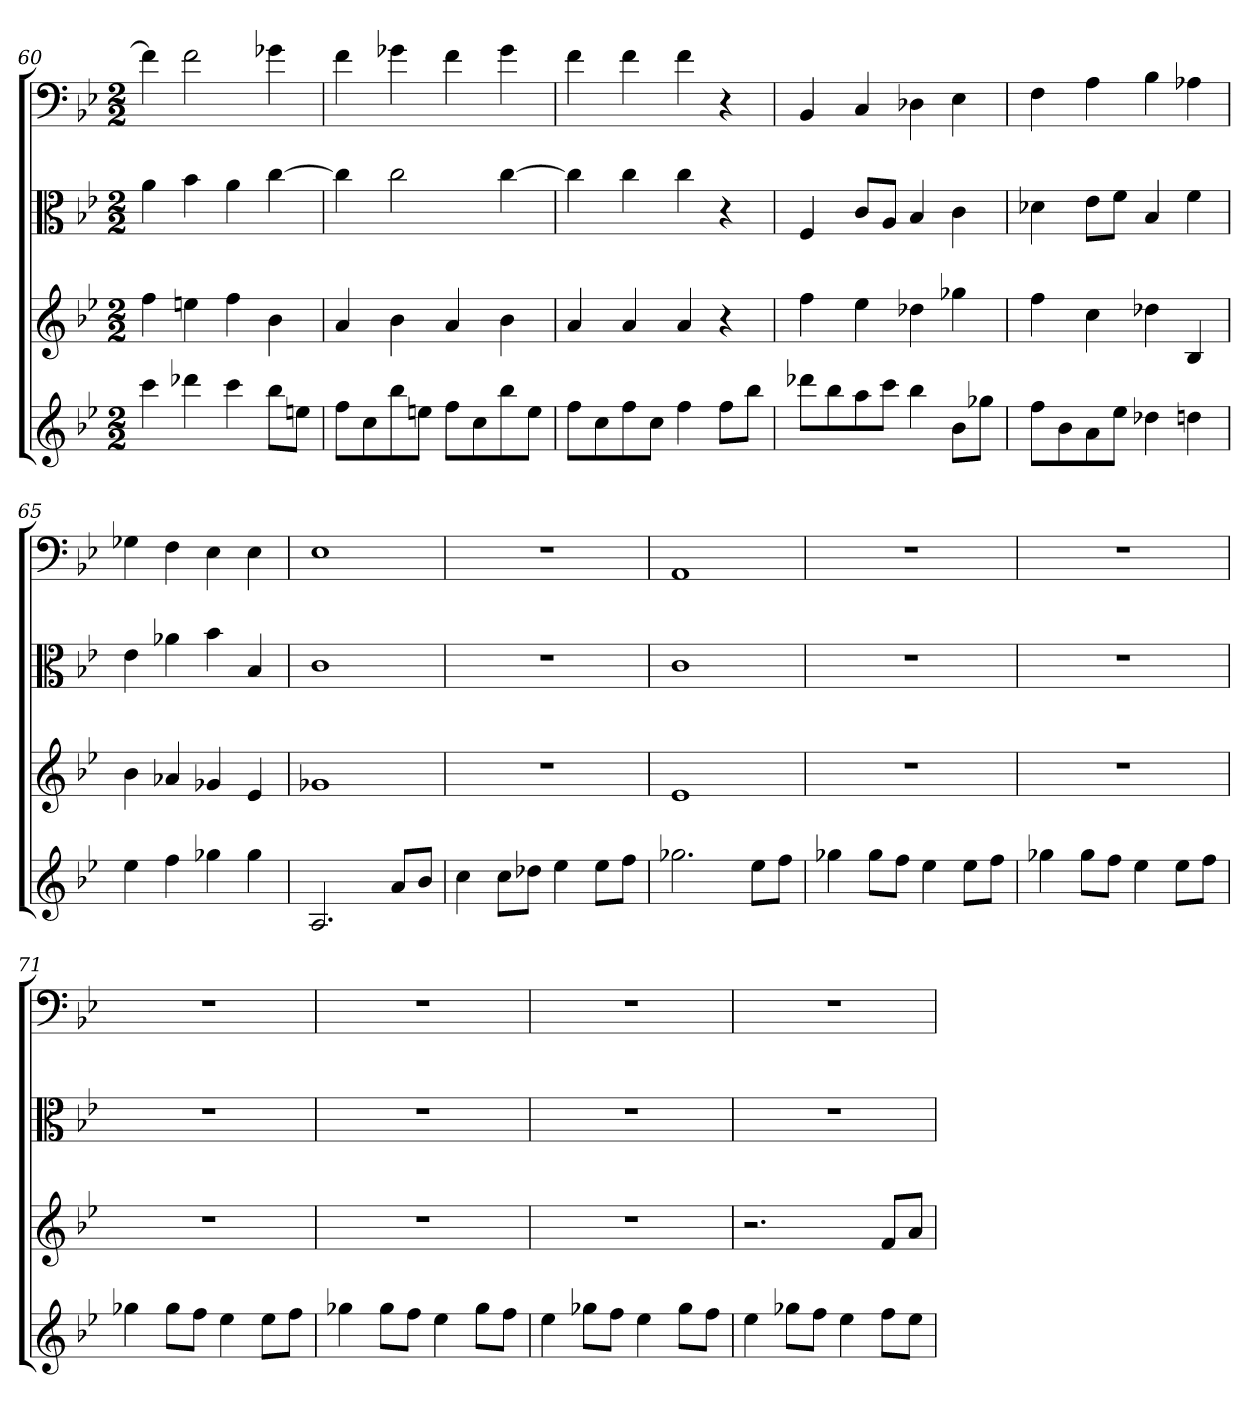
**kern	**kern	**kern	**kern
*part4	*part3	*part2	*part1
*staff4	*staff3	*staff2	*staff1
*	*	*clefC3	*clefF4
*k[b-e-]	*k[b-e-]	*k[b-e-]	*k[b-e-]
*B-:	*B-:	*B-:	*B-:
*M2/2	*M2/2	*M2/2	*M2/2
=60	=60	=60	=60
4ccc	4ff	4a	4f]
4ddd-X	4een	4b-	2f
4ccc	4ff	4a	.
8bb-L	4b-	[4cc	4g-X
8eenJ	.	.	.
=61	=61	=61	=61
8ffL	4a	4cc]	4f
8cc	.	.	.
8bb-	4b-	2cc	4g-X
8eenJ	.	.	.
8ffL	4a	.	4f
8cc	.	.	.
8bb-	4b-	[4cc	4g-
8eeJ	.	.	.
=62	=62	=62	=62
8ffL	4a	4cc]	4f
8cc	.	.	.
8ff	4a	4cc	4f
8ccJ	.	.	.
4ff	4a	4cc	4f
8ffL	4r	4r	4r
8bb-J	.	.	.
=63	=63	=63	=63
8ddd-XL	4ff	4F	4BB-
8bb-	.	.	.
8aa	4ee-	8c/L	4C
8cccJ	.	8A/J	.
4bb-	4dd-X	4B-	4D-X
8b-L	4gg-X	4c	4E-
8gg-XJ	.	.	.
=64	=64	=64	=64
8ffL	4ff	4d-X	4F
8b-	.	.	.
8a	4cc	8e-\L	4A
8ee-J	.	8f\J	.
4dd-X	4dd-X	4B-	4B-
4ddn	4B-	4f	4A-X
=65	=65	=65	=65
4ee-	4b-	4e-	4G-X
4ff	4a-X	4a-X	4F
4gg-X	4g-X	4b-	4E-
4gg-	4e-	4B-	4E-
=66	=66	=66	=66
2.A	1g-X	1c	1E-
8aL	.	.	.
8b-J	.	.	.
=67	=67	=67	=67
4cc	1r	1r	1r
8ccL	.	.	.
8dd-XJ	.	.	.
4ee-	.	.	.
8ee-L	.	.	.
8ffJ	.	.	.
=68	=68	=68	=68
2.gg-X	1e-	1c	1AA
8ee-L	.	.	.
8ffJ	.	.	.
=69	=69	=69	=69
4gg-X	1r	1r	1r
8gg-L	.	.	.
8ffJ	.	.	.
4ee-	.	.	.
8ee-L	.	.	.
8ffJ	.	.	.
=70	=70	=70	=70
4gg-X	1r	1r	1r
8gg-L	.	.	.
8ffJ	.	.	.
4ee-	.	.	.
8ee-L	.	.	.
8ffJ	.	.	.
=71	=71	=71	=71
4gg-X	1r	1r	1r
8gg-L	.	.	.
8ffJ	.	.	.
4ee-	.	.	.
8ee-L	.	.	.
8ffJ	.	.	.
=72	=72	=72	=72
4gg-X	1r	1r	1r
8gg-L	.	.	.
8ffJ	.	.	.
4ee-	.	.	.
8gg-L	.	.	.
8ffJ	.	.	.
=73	=73	=73	=73
4ee-	1r	1r	1r
8gg-XL	.	.	.
8ffJ	.	.	.
4ee-	.	.	.
8gg-L	.	.	.
8ffJ	.	.	.
=74	=74	=74	=74
4ee-	2.r	1r	1r
8gg-XL	.	.	.
8ffJ	.	.	.
4ee-	.	.	.
8ffL	8fL	.	.
8ee-J	8aJ	.	.
=	=	=	=
*-	*-	*-	*-
